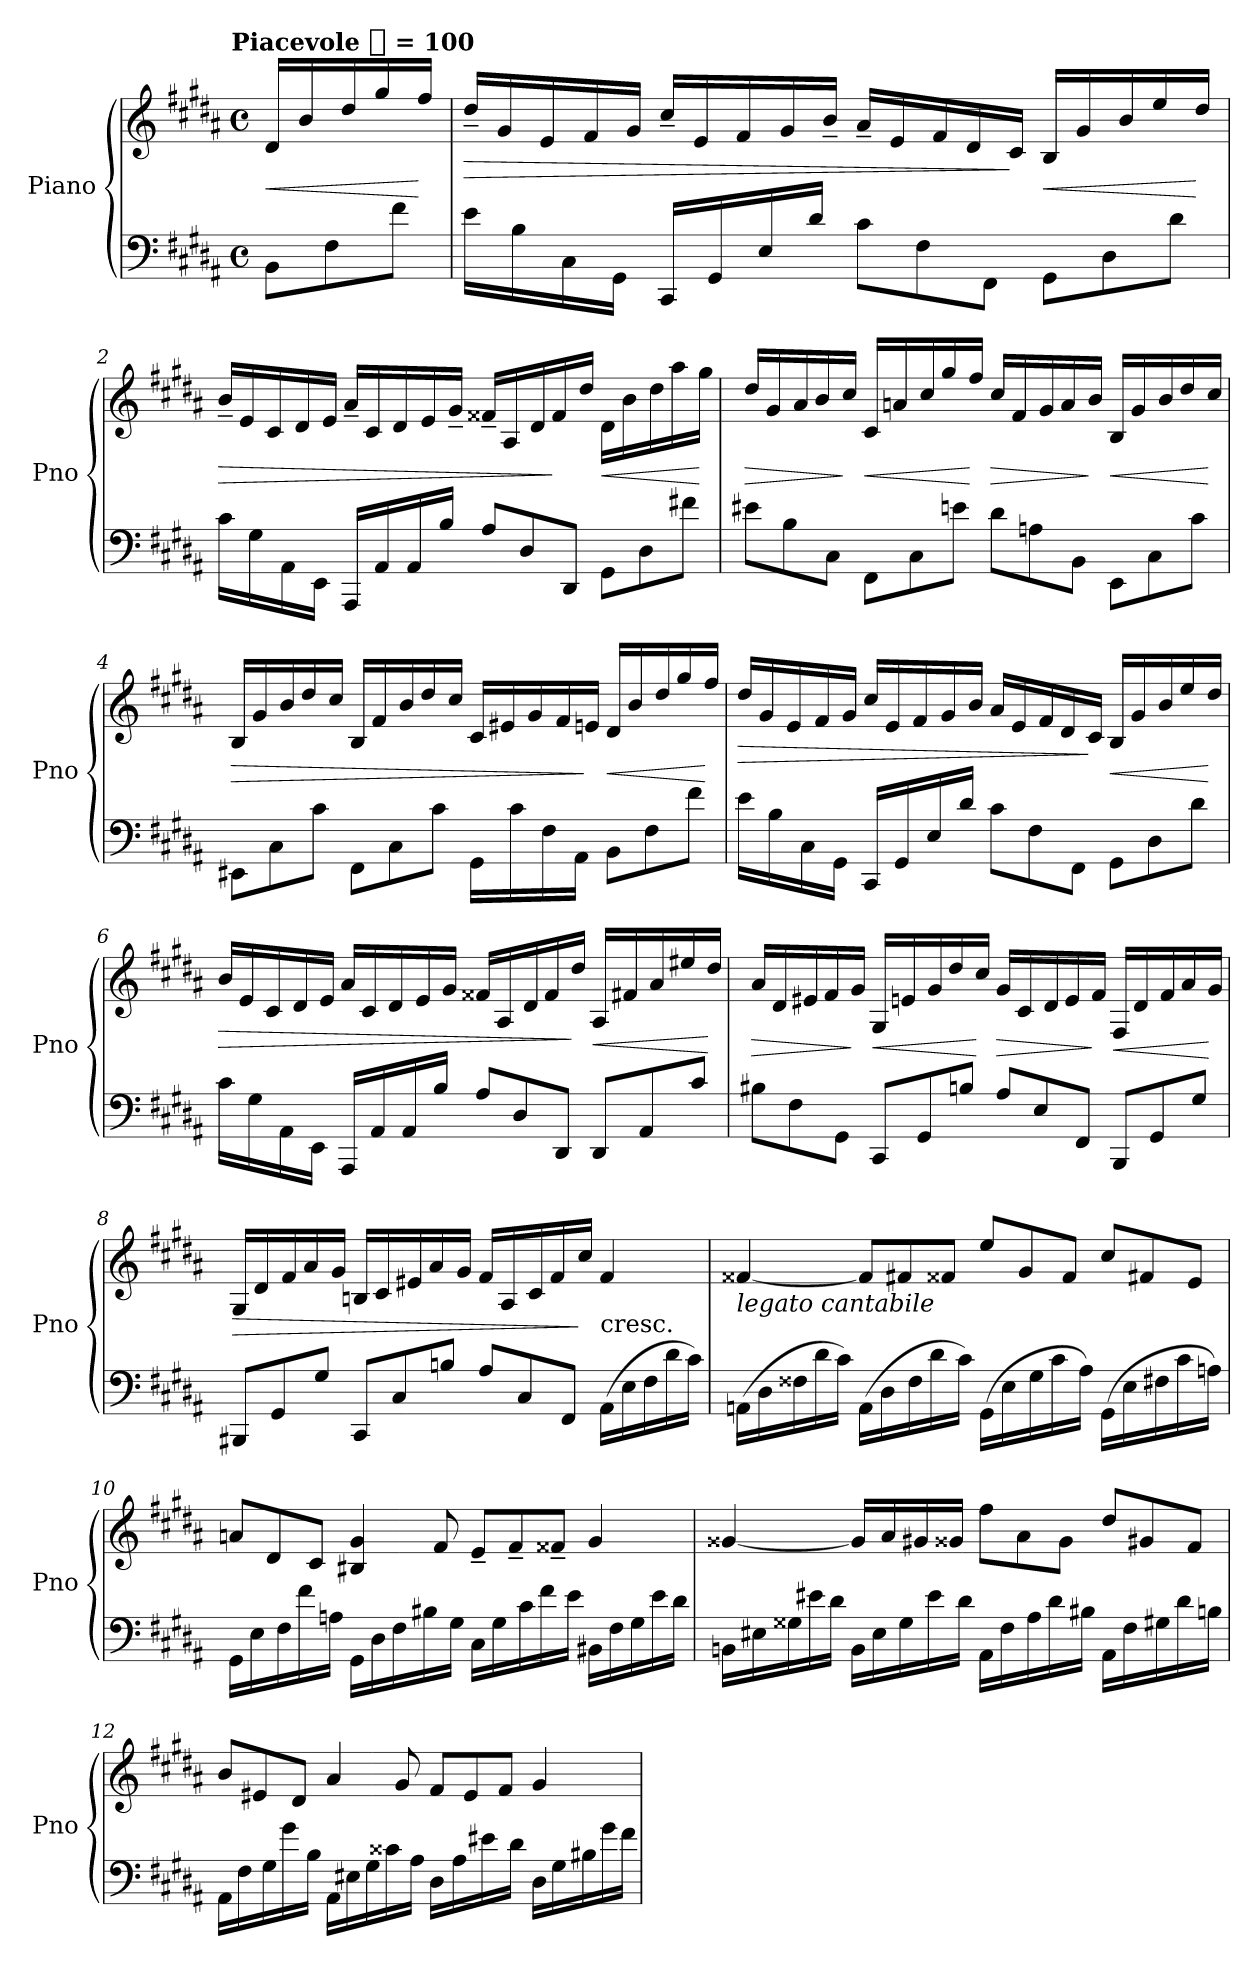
**kern	**kern	**dynam
*part1	*part1	*part1
*staff2	*staff1	*staff1/2
*I"Piano	*	*
*I'Pno	*	*
*clefF4	*clefG2	*
*k[f#c#g#d#a#]	*k[f#c#g#d#a#]	*
*B:	*B:	*
!!LO:TX:omd:t=Piacevole [quarter] = 100
*M4/4	*M4/4	*
*met(c)	*met(c)	*
*MM100	*MM100	*
*Xtuplet	*Xtuplet	*
=	=	=
12BBL	20d#/LL	<
.	20b/	.
12F#	.	.
.	20dd#/	.
.	20gg#/	.
12f#J	.	.
.	20ff#/JJ	[
=1	=1	=1
16eLL	20dd#~LL	>
.	20g#	.
16B	.	.
.	20e	.
16C#	.	.
.	20f#	.
16GG#JJ	.	.
.	20g#JJ	.
16CC#LL	20cc#~LL	.
.	20e	.
16GG#	.	.
.	20f#	.
16E	.	.
.	20g#	.
16d#JJ	.	.
.	20b~JJ	.
12c#L	20a#~LL	.
.	20e	.
12F#	.	.
.	20f#	.
.	20d#	.
12FF#J	.	.
.	20c#JJ	]
12GG#L	20BLL	<
.	20g#	.
12D#	.	.
.	20b	.
.	20ee	.
12d#J	.	.
.	20dd#JJ	[
=2	=2	=2
16c#LL	20b~LL	>
.	20e	.
16G#	.	.
.	20c#	.
16AA#	.	.
.	20d#	.
16EEJJ	.	.
.	20eJJ	.
16AAA#LL	20a#~LL	.
.	20c#	.
16AA#	.	.
.	20d#	.
16AA#	.	.
.	20e	.
16BJJ	.	.
.	20g#~JJ	.
12A#L	20f##X~LL	.
.	20A#	.
12D#	.	.
.	20d#	.
.	20f##	]
12DD#J	.	.
.	20dd#JJ	.
12GG#L	20d#LL	<
.	20b	.
12D#	.	.
.	20dd#	.
.	20aa#	.
12f#XJ	.	.
.	20gg#JJ	[
=3	=3	=3
12e#XL	20dd#/LL	>
.	20g#/	.
12B	.	.
.	20a#/	.
.	20b/	.
12C#J	.	.
.	20cc#/JJ	]
12FF#L	20c#LL	<
.	20an	.
12C#	.	.
.	20cc#	.
.	20gg#	.
12enJ	.	.
.	20ff#JJ	[
12d#L	20cc#LL	>
.	20f#	.
12An	.	.
.	20g#	.
.	20a	.
12BBJ	.	.
.	20bJJ	]
12EEL	20BLL	<
.	20g#	.
12C#	.	.
.	20b	.
.	20dd#	.
12c#J	.	.
.	20cc#JJ	[
=4	=4	=4
12EE#XL	20BLL	>
.	20g#	.
12C#	.	.
.	20b	.
.	20dd#	.
12c#J	.	.
.	20cc#JJ	.
12FF#L	20BLL	.
.	20f#	.
12C#	.	.
.	20b	.
.	20dd#	.
12c#J	.	.
.	20cc#JJ	.
16GG#LL	20c#LL	.
.	20e#X	.
16c#	.	.
.	20g#	.
16F#	.	.
.	20f#	.
16AA#JJ	.	.
.	20enJJ	]
12BBL	20d#/LL	<
.	20b/	.
12F#	.	.
.	20dd#/	.
.	20gg#/	.
12f#J	.	.
.	20ff#/JJ	[
=5	=5	=5
16eLL	20dd#LL	>
.	20g#	.
16B	.	.
.	20e	.
16C#	.	.
.	20f#	.
16GG#JJ	.	.
.	20g#JJ	.
16CC#LL	20cc#LL	.
.	20e	.
16GG#	.	.
.	20f#	.
16E	.	.
.	20g#	.
16d#JJ	.	.
.	20bJJ	.
12c#L	20a#LL	.
.	20e	.
12F#	.	.
.	20f#	.
.	20d#	.
12FF#J	.	.
.	20c#JJ	]
12GG#L	20BLL	<
.	20g#	.
12D#	.	.
.	20b	.
.	20ee	.
12d#J	.	.
.	20dd#JJ	[
=6	=6	=6
16c#LL	20bLL	>
.	20e	.
16G#	.	.
.	20c#	.
16AA#	.	.
.	20d#	.
16EEJJ	.	.
.	20eJJ	.
16AAA#LL	20a#LL	.
.	20c#	.
16AA#	.	.
.	20d#	.
16AA#	.	.
.	20e	.
16BJJ	.	.
.	20g#JJ	.
12A#L	20f##XLL	.
.	20A#	.
12D#	.	.
.	20d#	.
.	20f##	.
12DD#J	.	.
.	20dd#JJ	]
12DD#L	20A#LL	<
.	20f#X	.
12AA#	.	.
.	20a#	.
.	20ee#X	.
12c#J	.	.
.	20dd#JJ	[
=7	=7	=7
12B#XL	20a#LL	>
.	20d#	.
12F#	.	.
.	20e#X	.
.	20f#	.
12GG#J	.	.
.	20g#JJ	]
12CC#L	20G#LL	<
.	20en	.
12GG#	.	.
.	20g#	.
.	20dd#	.
12BnJ	.	.
.	20cc#JJ	[
12A#L	20g#LL	>
.	20c#	.
12E	.	.
.	20d#	.
.	20e	.
12FF#J	.	.
.	20f#JJ	]
12BBBL	20F#LL	<
.	20d#	.
12GG#	.	.
.	20f#	.
.	20a#	.
12G#J	.	.
.	20g#JJ	[
=8	=8	=8
12BBB#XL	20G#LL	>
.	20d#	.
12GG#	.	.
.	20f#	.
.	20a#	.
12G#J	.	.
.	20g#JJ	.
12CC#L	20BnLL	.
.	20c#	.
12C#	.	.
.	20e#X	.
.	20a#	.
12BnJ	.	.
.	20g#JJ	.
12A#L	20f#LL	.
.	20A#	.
12C#	.	.
.	20c#	.
.	20f#	.
12FF#J	.	.
.	20cc#JJ	]
!	!LO:TX:c:t=cresc.	!
(20AA#LL	4f#	.
20E	.	.
20F#	.	.
20d#	.	.
20c#JJ)	.	.
=9	=9	=9
!	!LO:TX:b:i:t=legato cantabile	!
(20AAnLL	[4f##X	.
20D#	.	.
20F##X	.	.
20d#	.	.
20c#JJ)	.	.
(20AALL	12f##L]	.
20D#	.	.
.	12f#X	.
20F##	.	.
20d#	.	.
.	12f##XJ	.
20c#JJ)	.	.
(20GG#LL	12ee/L	.
20E	.	.
.	12g#/	.
20G#	.	.
20c#	.	.
.	12f##/J	.
20A#JJ)	.	.
(20GG#LL	12cc#L	.
20E	.	.
.	12f#X	.
20F#X	.	.
20c#	.	.
.	12eJ	.
20AnJJ)	.	.
=10	=10	=10
20GG#LL	12anL	.
20E	.	.
.	12d#	.
20F#	.	.
20f#	.	.
.	12c#J	.
20AnJJ	.	.
20GG#LL	6B#X 6g#	.
20D#	.	.
20F#	.	.
20B#X	.	.
.	12f#	.
20G#JJ	.	.
20C#LL	12e~L	.
20G#	.	.
.	12f#~	.
20c#	.	.
20f#	.	.
.	12f##X~J	.
20eJJ	.	.
20BB#XLL	4g#	.
20F#	.	.
20G#	.	.
20e	.	.
20d#JJ	.	.
=11	=11	=11
20BBnLL	[4g##X	.
20E#X	.	.
20G##X	.	.
20e#X	.	.
20d#JJ	.	.
20BBLL	16g##LL]	.
20E#	.	.
.	16a#	.
20G##	.	.
.	16g#X	.
20e#	.	.
.	16g##XJJ	.
20d#JJ	.	.
20AA#LL	12ff#L	.
20F#	.	.
.	12a#	.
20A#	.	.
20d#	.	.
.	12g##J	.
20B#XJJ	.	.
20AA#LL	12dd#L	.
20F#	.	.
.	12g#X	.
20G#X	.	.
20d#	.	.
.	12f#J	.
20BnJJ	.	.
=12	=12	=12
20AA#LL	12bL	.
20F#	.	.
.	12e#X	.
20G#	.	.
20g#	.	.
.	12d#J	.
20BJJ	.	.
20AA#LL	6a#	.
20E#X	.	.
20G#	.	.
20c##X	.	.
.	12g#	.
20A#JJ	.	.
16D#LL	12f#L	.
16A#	.	.
.	12e#	.
16e#X	.	.
.	12f#J	.
16d#JJ	.	.
20D#LL	4g#	.
20G#	.	.
20B#X	.	.
20g#	.	.
20f#JJ	.	.
=	=	=
*-	*-	*-
